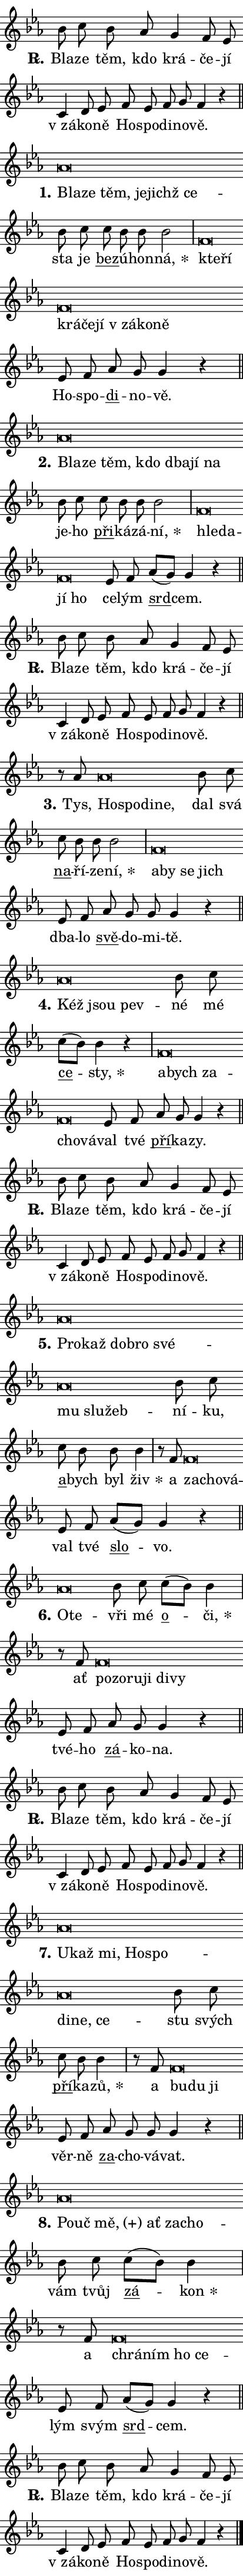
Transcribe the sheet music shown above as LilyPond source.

\version "2.22.1"
\header { tagline = "" }
\paper {
  indent = 0\cm
  top-margin = 0\cm
  right-margin = 0\cm
  bottom-margin = 0\cm
  left-margin = 0\cm
  paper-width = 7\cm
  page-breaking = #ly:one-page-breaking
  system-system-spacing.basic-distance = #11
  score-system-spacing.basic-distance = #11.3
  ragged-last = ##f
}


%% Author: Thomas Morley
%% https://lists.gnu.org/archive/html/lilypond-user/2020-05/msg00002.html
#(define (line-position grob)
"Returns position of @var[grob} in current system:
   @code{'start}, if at first time-step
   @code{'end}, if at last time-step
   @code{'middle} otherwise
"
  (let* ((col (ly:item-get-column grob))
         (ln (ly:grob-object col 'left-neighbor))
         (rn (ly:grob-object col 'right-neighbor))
         (col-to-check-left (if (ly:grob? ln) ln col))
         (col-to-check-right (if (ly:grob? rn) rn col))
         (break-dir-left
           (and
             (ly:grob-property col-to-check-left 'non-musical #f)
             (ly:item-break-dir col-to-check-left)))
         (break-dir-right
           (and
             (ly:grob-property col-to-check-right 'non-musical #f)
             (ly:item-break-dir col-to-check-right))))
        (cond ((eqv? 1 break-dir-left) 'start)
              ((eqv? -1 break-dir-right) 'end)
              (else 'middle))))

#(define (tranparent-at-line-position vctor)
  (lambda (grob)
  "Relying on @code{line-position} select the relevant enry from @var{vctor}.
Used to determine transparency,"
    (case (line-position grob)
      ((end) (not (vector-ref vctor 0)))
      ((middle) (not (vector-ref vctor 1)))
      ((start) (not (vector-ref vctor 2))))))

noteHeadBreakVisibility =
#(define-music-function (break-visibility)(vector?)
"Makes @code{NoteHead}s transparent relying on @var{break-visibility}"
#{
  \override NoteHead.transparent =
    #(tranparent-at-line-position break-visibility)
#})

#(define delete-ledgers-for-transparent-note-heads
  (lambda (grob)
    "Reads whether a @code{NoteHead} is transparent.
If so this @code{NoteHead} is removed from @code{'note-heads} from
@var{grob}, which is supposed to be @code{LedgerLineSpanner}.
As a result ledgers are not printed for this @code{NoteHead}"
    (let* ((nhds-array (ly:grob-object grob 'note-heads))
           (nhds-list
             (if (ly:grob-array? nhds-array)
                 (ly:grob-array->list nhds-array)
                 '()))
           ;; Relies on the transparent-property being done before
           ;; Staff.LedgerLineSpanner.after-line-breaking is executed.
           ;; This is fragile ...
           (to-keep
             (remove
               (lambda (nhd)
                 (ly:grob-property nhd 'transparent #f))
               nhds-list)))
      ;; TODO find a better method to iterate over grob-arrays, similiar
      ;; to filter/remove etc for lists
      ;; For now rebuilt from scratch
      (set! (ly:grob-object grob 'note-heads)  '())
      (for-each
        (lambda (nhd)
          (ly:pointer-group-interface::add-grob grob 'note-heads nhd))
        to-keep))))

hideNotes = {
  \noteHeadBreakVisibility #begin-of-line-visible
}
unHideNotes = {
  \noteHeadBreakVisibility #all-visible
}

% work-around for resetting accidentals
% https://lilypond.org/doc/v2.23/Documentation/notation/displaying-rhythms#unmetered-music
cadenzaMeasure = {
  \cadenzaOff
  \partial 1024 s1024
  \cadenzaOn
}

#(define-markup-command (accent layout props text) (markup?)
  "Underline accented syllable"
  (interpret-markup layout props
    #{\markup \override #'(offset . 4.3) \underline { #text }#}))

responsum = \markup \concat {
  "R" \hspace #-1.05 \path #0.1 #'((moveto 0 0.07) (lineto 0.9 0.8)) \hspace #0.05 "."
}

\layout {
    \context {
        \Staff
        \remove "Time_signature_engraver"
        \override LedgerLineSpanner.after-line-breaking = #delete-ledgers-for-transparent-note-heads
    }
    \context {
        \Voice {
            \override NoteHead.output-attributes = #'((class . "notehead"))
            \override Hairpin.height = #0.55
        }
    }
    \context {
        \Lyrics {
            \override StanzaNumber.output-attributes = #'((class . "stanzanumber"))
            \override LyricSpace.minimum-distance = #0.9
            \override LyricText.font-name = #"TeX Gyre Schola"
            \override LyricText.font-size = 1
            \override StanzaNumber.font-name = #"TeX Gyre Schola Bold"
            \override StanzaNumber.font-size = 1
        }
    }
}

% magnetic-lyrics.ily
%
%   written by
%     Jean Abou Samra <jean@abou-samra.fr>
%     Werner Lemberg <wl@gnu.org>
%
%   adapted by
%     Jiri Hon <jiri.hon@gmail.com>
%
% Version 2022-Apr-15

% https://www.mail-archive.com/lilypond-user@gnu.org/msg149350.html

#(define (Left_hyphen_pointer_engraver context)
   "Collect syllable-hyphen-syllable occurrences in lyrics and store
them in properties.  This engraver only looks to the left.  For
example, if the lyrics input is @code{foo -- bar}, it does the
following.

@itemize @bullet
@item
Set the @code{text} property of the @code{LyricHyphen} grob between
@q{foo} and @q{bar} to @code{foo}.

@item
Set the @code{left-hyphen} property of the @code{LyricText} grob with
text @q{foo} to the @code{LyricHyphen} grob between @q{foo} and
@q{bar}.
@end itemize

Use this auxiliary engraver in combination with the
@code{lyric-@/text::@/apply-@/magnetic-@/offset!} hook."
   (let ((hyphen #f)
         (text #f))
     (make-engraver
      (acknowledgers
       ((lyric-syllable-interface engraver grob source-engraver)
        (set! text grob)))
      (end-acknowledgers
       ((lyric-hyphen-interface engraver grob source-engraver)
        ;(when (not (grob::has-interface grob 'lyric-space-interface))
          (set! hyphen grob)));)
      ((stop-translation-timestep engraver)
       (when (and text hyphen)
         (ly:grob-set-object! text 'left-hyphen hyphen))
       (set! text #f)
       (set! hyphen #f)))))

#(define (lyric-text::apply-magnetic-offset! grob)
   "If the space between two syllables is less than the value in
property @code{LyricText@/.details@/.squash-threshold}, move the right
syllable to the left so that it gets concatenated with the left
syllable.

Use this function as a hook for
@code{LyricText@/.after-@/line-@/breaking} if the
@code{Left_@/hyphen_@/pointer_@/engraver} is active."
   (let ((hyphen (ly:grob-object grob 'left-hyphen #f)))
     (when hyphen
       (let ((left-text (ly:spanner-bound hyphen LEFT)))
         (when (grob::has-interface left-text 'lyric-syllable-interface)
           (let* ((common (ly:grob-common-refpoint grob left-text X))
                  (this-x-ext (ly:grob-extent grob common X))
                  (left-x-ext
                   (begin
                     ;; Trigger magnetism for left-text.
                     (ly:grob-property left-text 'after-line-breaking)
                     (ly:grob-extent left-text common X)))
                  ;; `delta` is the gap width between two syllables.
                  (delta (- (interval-start this-x-ext)
                            (interval-end left-x-ext)))
                  (details (ly:grob-property grob 'details))
                  (threshold (assoc-get 'squash-threshold details 0.2)))
             (when (< delta threshold)
               (let* (;; We have to manipulate the input text so that
                      ;; ligatures crossing syllable boundaries are not
                      ;; disabled.  For languages based on the Latin
                      ;; script this is essentially a beautification.
                      ;; However, for non-Western scripts it can be a
                      ;; necessity.
                      (lt (ly:grob-property left-text 'text))
                      (rt (ly:grob-property grob 'text))
                      (is-space (grob::has-interface hyphen 'lyric-space-interface))
                      (space (if is-space " " ""))
                      (space-markup (grob-interpret-markup grob " "))
                      (space-size (interval-length (ly:stencil-extent space-markup X)))
                      (extra-delta (if is-space space-size 0))
                      ;; Append new syllable.
                      (ltrt-space (if (and (string? lt) (string? rt))
                                (string-append lt space rt)
                                (make-concat-markup (list lt space rt))))
                      ;; Right-align `ltrt` to the right side.
                      (ltrt-space-markup (grob-interpret-markup
                               grob
                               (make-translate-markup
                                (cons (interval-length this-x-ext) 0)
                                (make-right-align-markup ltrt-space)))))
                 (begin
                   ;; Don't print `left-text`.
                   (ly:grob-set-property! left-text 'stencil #f)
                   ;; Set text and stencil (which holds all collected
                   ;; syllables so far) and shift it to the left.
                   (ly:grob-set-property! grob 'text ltrt-space)
                   (ly:grob-set-property! grob 'stencil ltrt-space-markup)
                   (ly:grob-translate-axis! grob (- (- delta extra-delta)) X))))))))))


#(define (lyric-hyphen::displace-bounds-first grob)
   ;; Make very sure this callback isn't triggered too early.
   (let ((left (ly:spanner-bound grob LEFT))
         (right (ly:spanner-bound grob RIGHT)))
     (ly:grob-property left 'after-line-breaking)
     (ly:grob-property right 'after-line-breaking)
     (ly:lyric-hyphen::print grob)))

squashThreshold = #0.4

\layout {
  \context {
    \Lyrics
    \consists #Left_hyphen_pointer_engraver
    \override LyricText.after-line-breaking =
      #lyric-text::apply-magnetic-offset!
    \override LyricHyphen.stencil = #lyric-hyphen::displace-bounds-first
    \override LyricText.details.squash-threshold = \squashThreshold
    \override LyricHyphen.minimum-distance = 0
    \override LyricHyphen.minimum-length = \squashThreshold
  }
}

squash = \override LyricText.details.squash-threshold = 9999
unSquash = \override LyricText.details.squash-threshold = \squashThreshold

left = \override LyricText.self-alignment-X = #LEFT
unLeft = \revert LyricText.self-alignment-X

starOffset = #(lambda (grob) 
                (let ((x_offset (ly:self-alignment-interface::aligned-on-x-parent grob)))
                  (if (= x_offset 0) 0 (+ x_offset 1.2))))

star = #(define-music-function (syllable)(string?)
"Append star separator at the end of a syllable"
#{
  \once \override LyricText.X-offset = #starOffset
  \lyricmode { \markup {
    #syllable
    \override #'((font-name . "TeX Gyre Schola Bold")) \hspace #0.2 \lower #0.65 \larger "*"
  } }
#})

starAccent = #(define-music-function (syllable)(string?)
"Append star separator at the end of a syllable and make accent"
#{
  \once \override LyricText.X-offset = #starOffset
  \lyricmode { \markup {
    \accent #syllable
    \override #'((font-name . "TeX Gyre Schola Bold")) \hspace #0.2 \lower #0.65 \larger "*"
  } }
#})

breath = #(define-music-function (syllable)(string?)
"Append breathing indicator at the end of a syllable"
#{
  \lyricmode { \markup { #syllable "+" } }
#})

optionalBreath = #(define-music-function (syllable)(string?)
"Append optional breathing indicator at the end of a syllable"
#{
  \lyricmode { \markup { #syllable "(+)" } }
#})


\score {
    <<
        \new Voice = "melody" { \cadenzaOn \key es \major \relative { bes'8 c bes as g4 f8 es \bar "" c4 d8 es \bar "" f es f g f4 r \cadenzaMeasure \bar "||" \break } }
        \new Lyrics \lyricsto "melody" { \lyricmode { \set stanza = \responsum
Bla -- ze těm, kdo krá -- če -- jí "v zá" -- ko -- ně Ho -- spo -- di -- no -- vě. } }
    >>
    \layout {}
}

\score {
    <<
        \new Voice = "melody" { \cadenzaOn \key es \major \relative { as'\breve*1/16 \hideNotes \breve*1/16 \bar "" \breve*1/16 \bar "" \breve*1/16 \bar "" \breve*1/16 \breve*1/16 \bar "" \unHideNotes bes8 c \bar "" c bes bes bes2 \cadenzaMeasure \bar "|" f\breve*1/16 \hideNotes \breve*1/16 \bar "" \breve*1/16 \bar "" \breve*1/16 \bar "" \breve*1/16 \bar "" \breve*1/16 \bar "" \breve*1/16 \breve*1/16 \bar "" \unHideNotes es8 f \bar "" as g g4 r \cadenzaMeasure \bar "||" \break } }
        \new Lyrics \lyricsto "melody" { \lyricmode { \set stanza = "1."
\left Bla -- \squash ze těm, je -- jichž ce -- \unLeft \unSquash sta je \markup \accent bez -- ú -- hon -- \star ná, \left kte -- \squash ří krá -- če -- jí "v zá" -- ko -- ně \unLeft \unSquash Ho -- spo -- \markup \accent di -- no -- vě. } }
    >>
    \layout {}
}

\score {
    <<
        \new Voice = "melody" { \cadenzaOn \key es \major \relative { as'\breve*1/16 \hideNotes \breve*1/16 \bar "" \breve*1/16 \bar "" \breve*1/16 \bar "" \breve*1/16 \bar "" \breve*1/16 \breve*1/16 \bar "" \unHideNotes bes8 c \bar "" c bes bes bes2 \cadenzaMeasure \bar "|" f\breve*1/16 \hideNotes \breve*1/16 \bar "" \breve*1/16 \breve*1/16 \bar "" \unHideNotes es8 f \bar "" as[( g)] g4 r \cadenzaMeasure \bar "||" \break } }
        \new Lyrics \lyricsto "melody" { \lyricmode { \set stanza = "2."
\left Bla -- \squash ze těm, kdo dba -- jí na \unLeft \unSquash je -- ho \markup \accent při -- ká -- zá -- \star ní, \left hle -- \squash da -- jí ho \unLeft \unSquash ce -- lým \markup \accent srd -- cem. } }
    >>
    \layout {}
}

\score {
    <<
        \new Voice = "melody" { \cadenzaOn \key es \major \relative { bes'8 c bes as g4 f8 es \bar "" c4 d8 es \bar "" f es f g f4 r \cadenzaMeasure \bar "||" \break } }
        \new Lyrics \lyricsto "melody" { \lyricmode { \set stanza = \responsum
Bla -- ze těm, kdo krá -- če -- jí "v zá" -- ko -- ně Ho -- spo -- di -- no -- vě. } }
    >>
    \layout {}
}

\score {
    <<
        \new Voice = "melody" { \cadenzaOn \key es \major \relative { r8 as'8 as\breve*1/16 \hideNotes \breve*1/16 \bar "" \breve*1/16 \breve*1/16 \bar "" \unHideNotes bes8 c \bar "" c bes bes bes2 \cadenzaMeasure \bar "|" f\breve*1/16 \hideNotes \breve*1/16 \bar "" \breve*1/16 \breve*1/16 \bar "" \unHideNotes es8 f \bar "" as g g g4 r \cadenzaMeasure \bar "||" \break } }
        \new Lyrics \lyricsto "melody" { \lyricmode { \set stanza = "3."
Tys, \left Ho -- \squash spo -- di -- ne, \unLeft \unSquash dal svá \markup \accent na -- ří -- ze -- \star ní, \left a -- \squash by se jich \unLeft \unSquash dba -- lo \markup \accent svě -- do -- mi -- tě. } }
    >>
    \layout {}
}

\score {
    <<
        \new Voice = "melody" { \cadenzaOn \key es \major \relative { as'\breve*1/16 \hideNotes \breve*1/16 \breve*1/16 \bar "" \unHideNotes bes8 c \bar "" c[( bes)] bes4 r \cadenzaMeasure \bar "|" f\breve*1/16 \hideNotes \breve*1/16 \bar "" \breve*1/16 \bar "" \breve*1/16 \breve*1/16 \bar "" \unHideNotes es8 f \bar "" as g g4 r \cadenzaMeasure \bar "||" \break } }
        \new Lyrics \lyricsto "melody" { \lyricmode { \set stanza = "4."
\left Kéž \squash jsou pev -- \unLeft \unSquash né mé \markup \accent ce -- \star sty, \left a -- \squash bych za -- cho -- vá -- \unLeft \unSquash val tvé \markup \accent pří -- ka -- zy. } }
    >>
    \layout {}
}

\score {
    <<
        \new Voice = "melody" { \cadenzaOn \key es \major \relative { bes'8 c bes as g4 f8 es \bar "" c4 d8 es \bar "" f es f g f4 r \cadenzaMeasure \bar "||" \break } }
        \new Lyrics \lyricsto "melody" { \lyricmode { \set stanza = \responsum
Bla -- ze těm, kdo krá -- če -- jí "v zá" -- ko -- ně Ho -- spo -- di -- no -- vě. } }
    >>
    \layout {}
}

\score {
    <<
        \new Voice = "melody" { \cadenzaOn \key es \major \relative { as'\breve*1/16 \hideNotes \breve*1/16 \bar "" \breve*1/16 \bar "" \breve*1/16 \bar "" \breve*1/16 \bar "" \breve*1/16 \bar "" \breve*1/16 \breve*1/16 \bar "" \unHideNotes bes8 c \bar "" c bes bes bes4 \cadenzaMeasure \bar "|" r8 f8 f\breve*1/16 \hideNotes \breve*1/16 \breve*1/16 \bar "" \unHideNotes es8 f \bar "" as[( g)] g4 r \cadenzaMeasure \bar "||" \break } }
        \new Lyrics \lyricsto "melody" { \lyricmode { \set stanza = "5."
\left Pro -- \squash kaž dob -- ro své -- mu slu -- žeb -- \unLeft \unSquash ní -- ku, \markup \accent a -- bych byl \star živ a \left za -- \squash cho -- vá -- \unLeft \unSquash val tvé \markup \accent slo -- vo. } }
    >>
    \layout {}
}

\score {
    <<
        \new Voice = "melody" { \cadenzaOn \key es \major \relative { as'\breve*1/16 \hideNotes \breve*1/16 \bar "" \unHideNotes bes8 c \bar "" c[( bes)] bes4 \cadenzaMeasure \bar "|" r8 f8 f\breve*1/16 \hideNotes \breve*1/16 \bar "" \breve*1/16 \bar "" \breve*1/16 \bar "" \breve*1/16 \breve*1/16 \bar "" \unHideNotes es8 f \bar "" as g g4 r \cadenzaMeasure \bar "||" \break } }
        \new Lyrics \lyricsto "melody" { \lyricmode { \set stanza = "6."
\left O -- \squash te -- \unLeft \unSquash vři mé \markup \accent o -- \star či, ať \left po -- \squash zo -- ru -- ji di -- vy \unLeft \unSquash tvé -- ho \markup \accent zá -- ko -- na. } }
    >>
    \layout {}
}

\score {
    <<
        \new Voice = "melody" { \cadenzaOn \key es \major \relative { bes'8 c bes as g4 f8 es \bar "" c4 d8 es \bar "" f es f g f4 r \cadenzaMeasure \bar "||" \break } }
        \new Lyrics \lyricsto "melody" { \lyricmode { \set stanza = \responsum
Bla -- ze těm, kdo krá -- če -- jí "v zá" -- ko -- ně Ho -- spo -- di -- no -- vě. } }
    >>
    \layout {}
}

\score {
    <<
        \new Voice = "melody" { \cadenzaOn \key es \major \relative { as'\breve*1/16 \hideNotes \breve*1/16 \bar "" \breve*1/16 \bar "" \breve*1/16 \bar "" \breve*1/16 \bar "" \breve*1/16 \bar "" \breve*1/16 \breve*1/16 \bar "" \unHideNotes bes8 c \bar "" c bes bes4 \cadenzaMeasure \bar "|" r8 f8 f\breve*1/16 \hideNotes \breve*1/16 \breve*1/16 \bar "" \unHideNotes es8 f \bar "" as g g g4 r \cadenzaMeasure \bar "||" \break } }
        \new Lyrics \lyricsto "melody" { \lyricmode { \set stanza = "7."
\left U -- \squash kaž mi, Ho -- spo -- di -- ne, ce -- \unLeft \unSquash stu svých \markup \accent pří -- ka -- \star zů, a \left bu -- \squash du ji \unLeft \unSquash věr -- ně \markup \accent za -- cho -- vá -- vat. } }
    >>
    \layout {}
}

\score {
    <<
        \new Voice = "melody" { \cadenzaOn \key es \major \relative { as'\breve*1/16 \hideNotes \breve*1/16 \bar "" \breve*1/16 \bar "" \breve*1/16 \bar "" \breve*1/16 \breve*1/16 \bar "" \unHideNotes bes8 c \bar "" c[( bes)] bes4 \cadenzaMeasure \bar "|" r8 f8 f\breve*1/16 \hideNotes \breve*1/16 \bar "" \breve*1/16 \breve*1/16 \bar "" \unHideNotes es8 f \bar "" as[( g)] g4 r \cadenzaMeasure \bar "||" \break } }
        \new Lyrics \lyricsto "melody" { \lyricmode { \set stanza = "8."
\left Po -- \squash uč \optionalBreath mě, ať za -- cho -- \unLeft \unSquash vám tvůj \markup \accent zá -- \star kon a \left chrá -- \squash ním ho ce -- \unLeft \unSquash lým svým \markup \accent srd -- cem. } }
    >>
    \layout {}
}

\score {
    <<
        \new Voice = "melody" { \cadenzaOn \key es \major \relative { bes'8 c bes as g4 f8 es \bar "" c4 d8 es \bar "" f es f g f4 r \cadenzaMeasure \bar "||" \break } \bar "|." }
        \new Lyrics \lyricsto "melody" { \lyricmode { \set stanza = \responsum
Bla -- ze těm, kdo krá -- če -- jí "v zá" -- ko -- ně Ho -- spo -- di -- no -- vě. } }
    >>
    \layout {}
}
